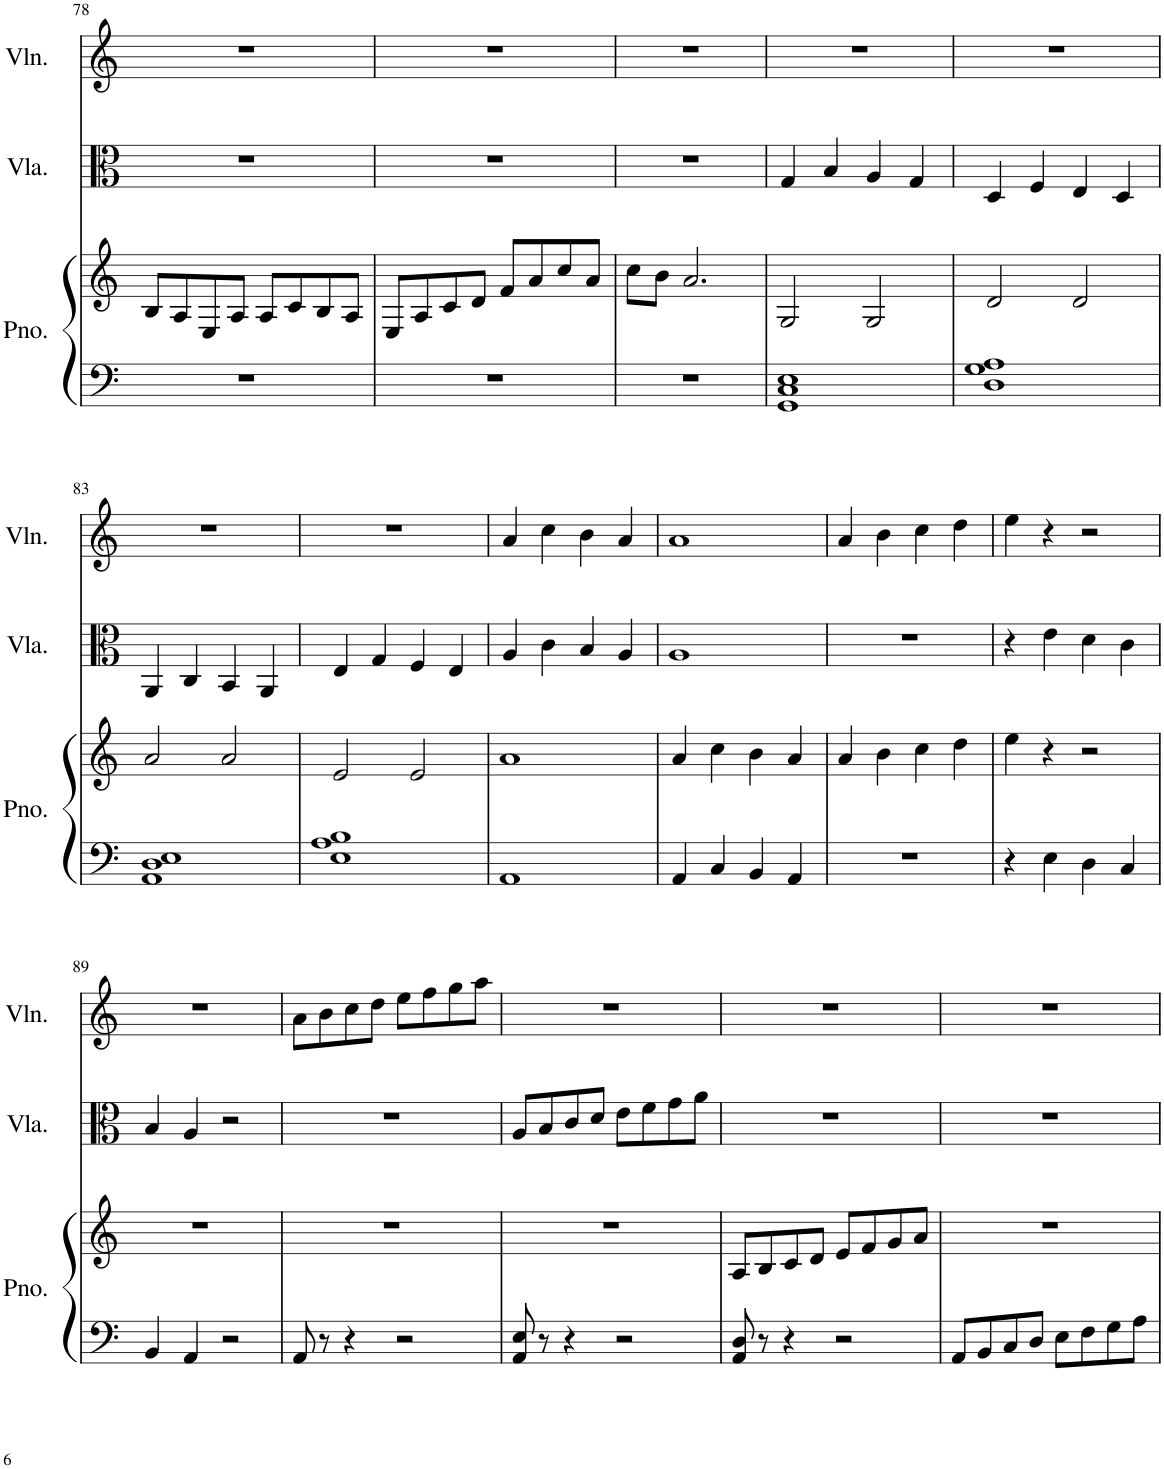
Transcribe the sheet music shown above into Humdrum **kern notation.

**kern	**kern	**kern	**kern
*part3	*part3	*part2	*part1
*staff4	*staff3	*staff2	*staff1
*I"Piano	*	*I"Viola	*I"Violin
*I'Pno.	*	*I'Vla.	*I'Vln.
!!LO:PB:g=z
*clefF4	*clefG2	*clefC3	*clefG2
*k[]	*k[]	*k[]	*k[]
*M4/4	*M4/4	*M4/4	*M4/4
=78	=78	=78	=78
1r	8B/L	1r	1r
.	8A/	.	.
.	8E/	.	.
.	8A/J	.	.
.	8A/L	.	.
.	8c/	.	.
.	8B/	.	.
.	8A/J	.	.
=79	=79	=79	=79
1r	8E/L	1r	1r
.	8A/	.	.
.	8c/	.	.
.	8d/J	.	.
.	8f/L	.	.
.	8a/	.	.
.	8cc/	.	.
.	8a/J	.	.
=80	=80	=80	=80
1r	8cc\L	1r	1r
.	8b\J	.	.
.	2.a/	.	.
=81	=81	=81	=81
1GG 1C 1E	2G/	4G/	1r
.	.	4B/	.
.	2G/	4A/	.
.	.	4G/	.
=82	=82	=82	=82
1D 1G 1A	2d/	4D/	1r
.	.	4F/	.
.	2d/	4E/	.
.	.	4D/	.
!!LO:LB:g=z
=83	=83	=83	=83
1AA 1D 1E	2a/	4AA/	1r
.	.	4C/	.
.	2a/	4BB/	.
.	.	4AA/	.
=84	=84	=84	=84
1E 1A 1B	2e/	4E/	1r
.	.	4G/	.
.	2e/	4F/	.
.	.	4E/	.
=85	=85	=85	=85
1AA	1a	4A/	4a/
.	.	4c\	4cc\
.	.	4B/	4b\
.	.	4A/	4a/
=86	=86	=86	=86
4AA/	4a/	1A	1a
4C/	4cc\	.	.
4BB/	4b\	.	.
4AA/	4a/	.	.
=87	=87	=87	=87
1r	4a/	1r	4a/
.	4b\	.	4b\
.	4cc\	.	4cc\
.	4dd\	.	4dd\
=88	=88	=88	=88
4r	4ee\	4r	4ee\
4E\	4r	4e\	4r
4D\	2r	4d\	2r
4C/	.	4c\	.
!!LO:LB:g=z
=89	=89	=89	=89
4BB/	1r	4B/	1r
4AA/	.	4A/	.
2r	.	2r	.
=90	=90	=90	=90
8AA/	1r	1r	8a\L
8r	.	.	8b\
4r	.	.	8cc\
.	.	.	8dd\J
2r	.	.	8ee\L
.	.	.	8ff\
.	.	.	8gg\
.	.	.	8aa\J
=91	=91	=91	=91
8AA/ 8E/	1r	8A/L	1r
8r	.	8B/	.
4r	.	8c/	.
.	.	8d/J	.
2r	.	8e\L	.
.	.	8f\	.
.	.	8g\	.
.	.	8a\J	.
=92	=92	=92	=92
8AA/ 8D/	8A/L	1r	1r
8r	8B/	.	.
4r	8c/	.	.
.	8d/J	.	.
2r	8e/L	.	.
.	8f/	.	.
.	8g/	.	.
.	8a/J	.	.
=93	=93	=93	=93
8AA/L	1r	1r	1r
8BB/	.	.	.
8C/	.	.	.
8D/J	.	.	.
8E\L	.	.	.
8F\	.	.	.
8G\	.	.	.
8A\J	.	.	.
=	=	=	=
*-	*-	*-	*-
